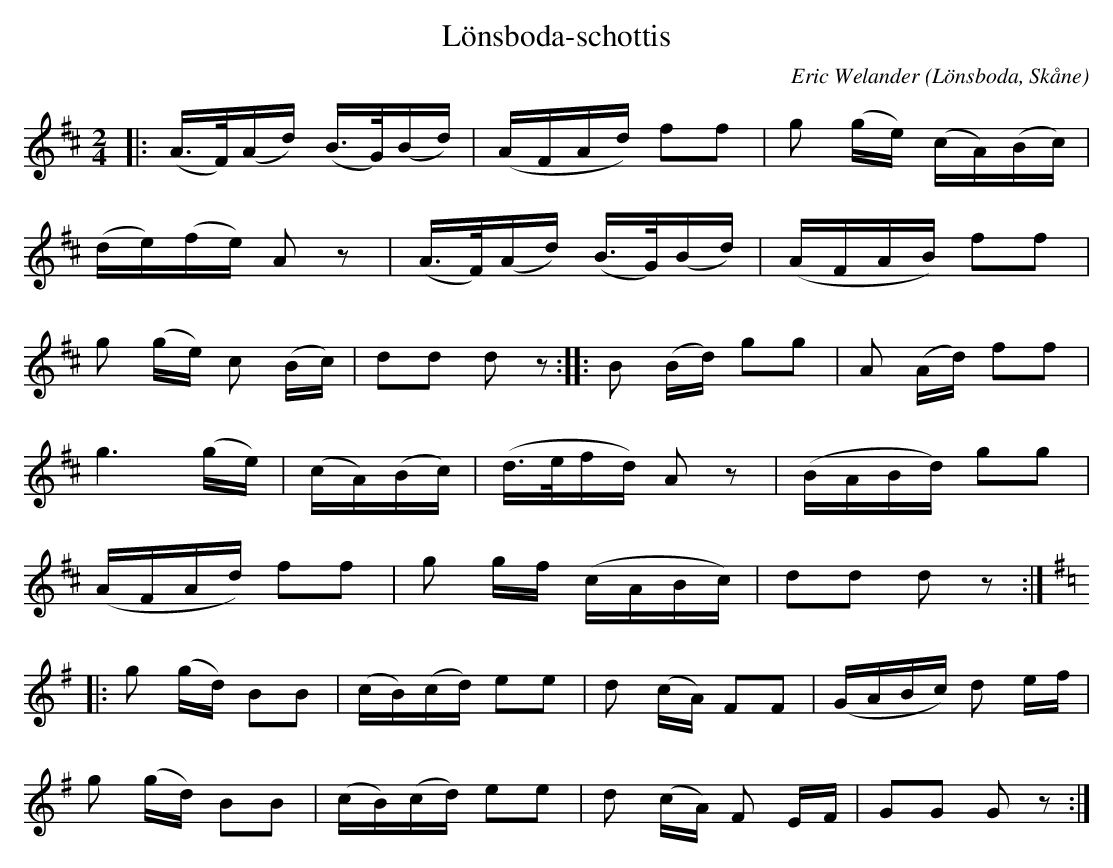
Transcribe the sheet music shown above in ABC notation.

X:1
T:Lönsboda-schottis
C:Eric Welander
O:Lönsboda, Skåne
M:2/4
L:1/16
K:D
|: (A>F)(Ad) (B>G)(Bd) | (AFAd) f2f2 | g2 (ge) (cA)(Bc) |
(de)(fe) A2 z2 | (A>F)(Ad) (B>G)(Bd) | (AFAB) f2f2 |
g2 (ge) c2 (Bc) | d2d2 d2 z2 :: B2 (Bd) g2g2 | A2 (Ad) f2f2 |
g6 (ge) | (cA)(Bc) | (d>efd) A2 z2 | (BABd) g2g2 |
(AFAd) f2f2 | g2 gf (cABc) | d2d2 d2 z2 :|
K:G
|: g2 (gd) B2B2 | (cB)(cd) e2e2 |d2 (cA) F2F2 | (GABc) d2 ef |
g2 (gd) B2B2 | (cB)(cd) e2e2 | d2 (cA) F2 EF | G2G2 G2 z2 :|
